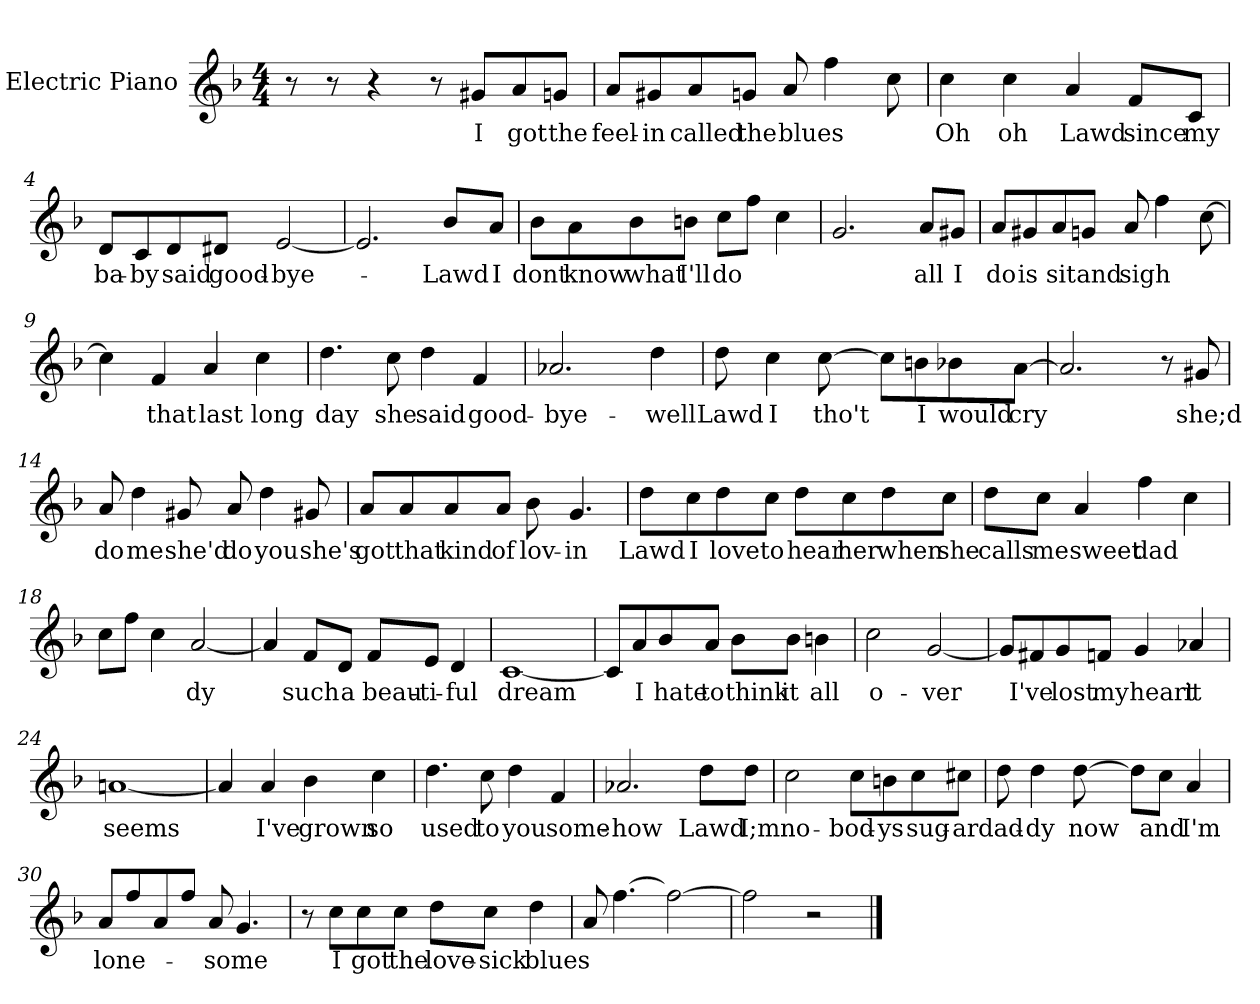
**kern	**text
*part1	*part1
*staff1	*staff1
*I"Electric Piano	*
*I'E.Pno	*
*clefG2	*
*k[b-]	*
*F:	*
*M4/4	*
=1	=1
8r	.
8r	.
4r	.
8r	.
8g#X/L	I
8a/	got
8gn/J	the
=2	=2
8a/L	feel-
8g#X/	-in
8a/	called
8gn/J	the
8a/	blues
4ff\	.
8cc\	.
=3	=3
4cc\	Oh
4cc\	oh
4a/	Lawd
8f/L	since
8c/J	my
!!LO:LB:g=z
=4	=4
8d/L	ba-
8c/	-by
8d/	said
8d#X/J	good-
[2e/	-bye-
=5	=5
2.e/]	.
8b-/L	Lawd
8a/J	I
=6	=6
8b-\L	dont
8a\	know
8b-\	what
8bn\J	I'll
8cc\L	do
8ff\J	.
4cc\	.
=7	=7
2.g/	.
8a/L	all
8g#X/J	I
!!LO:LB:g=z
=8	=8
8a/L	do
8g#X/	is
8a/	sit
8gn/J	and
8a/	sigh
4ff\	.
[8cc\	.
=9	=9
4cc\]	.
4f/	that
4a/	last
4cc\	long
=10	=10
4.dd\	day
8cc\	she
4dd\	said
4f/	good-
=11	=11
2.a-X/	-bye-
4dd\	well
!!LO:LB:g=z
=12	=12
8dd\	Lawd
4cc\	I
[8cc\	tho't
8cc\L]	.
8bn\	I
8b-X\	would
[8a\J	cry
=13	=13
2.a/]	.
8r	.
8g#X/	she;d
=14	=14
8a/	do
4dd\	me
8g#X/	she'd
8a/	do
4dd\	you
8g#X/	she's
!!LO:LB:g=z
=15	=15
8a/L	got
8a/	that
8a/	kind
8a/J	of
8b-\	lov-
4.g/	-in
=16	=16
8dd\L	Lawd
8cc\	I
8dd\	love
8cc\J	to
8dd\L	hear
8cc\	her
8dd\	when
8cc\J	she
!!LO:LB:g=z
=17	=17
8dd\L	calls
8cc\J	me
4a/	sweet
4ff\	-dad
4cc\	.
=18	=18
8cc\L	.
8ff\J	.
4cc\	.
[2a/	dy
=19	=19
4a/]	.
8f/L	such
8d/J	a
8f/L	beau-
8e/J	-ti-
4d/	-ful
=20	=20
[1c	dream
!!LO:LB:g=z
=21	=21
8c/L]	.
8a/	I
8b-/	hate
8a/J	to
8b-\L	think
8b-\J	it
4bn\	all
=22	=22
2cc\	o-
[2g/	-ver
=23	=23
8g/L]	.
8f#X/	I've
8g/	lost
8fn/J	my
4g/	heart
4a-X/	it
=24	=24
[1an	seems
!!LO:LB:g=z
=25	=25
4a/]	.
4a/	I've
4b-\	grown
4cc\	so
=26	=26
4.dd\	used
8cc\	to
4dd\	you
4f/	some-
=27	=27
2.a-X/	-how
8dd\L	Lawd
8dd\J	I;m
=28	=28
2cc\	no-
8cc\L	-bod-
8bn\	-ys
8cc\	sug-
8cc#X\J	-ar
!!LO:PB:g=z
=29	=29
8dd\	dad-
4dd\	-dy
[8dd\	now
8dd\L]	.
8cc\J	and
4a/	I'm
=30	=30
8a/L	lone-
8ff/	.
8a/	.
8ff/J	.
8a/	-some
4.g/	.
=31	=31
8r	.
8cc\L	I
8cc\	got
8cc\J	the
8dd\L	love-
8cc\J	-sick
4dd\	blues
!!LO:LB:g=z
=32	=32
8a/	.
[4.ff\	.
2ff\_	.
=33	=33
2ff\]	.
2r	.
==	==
*-	*-
